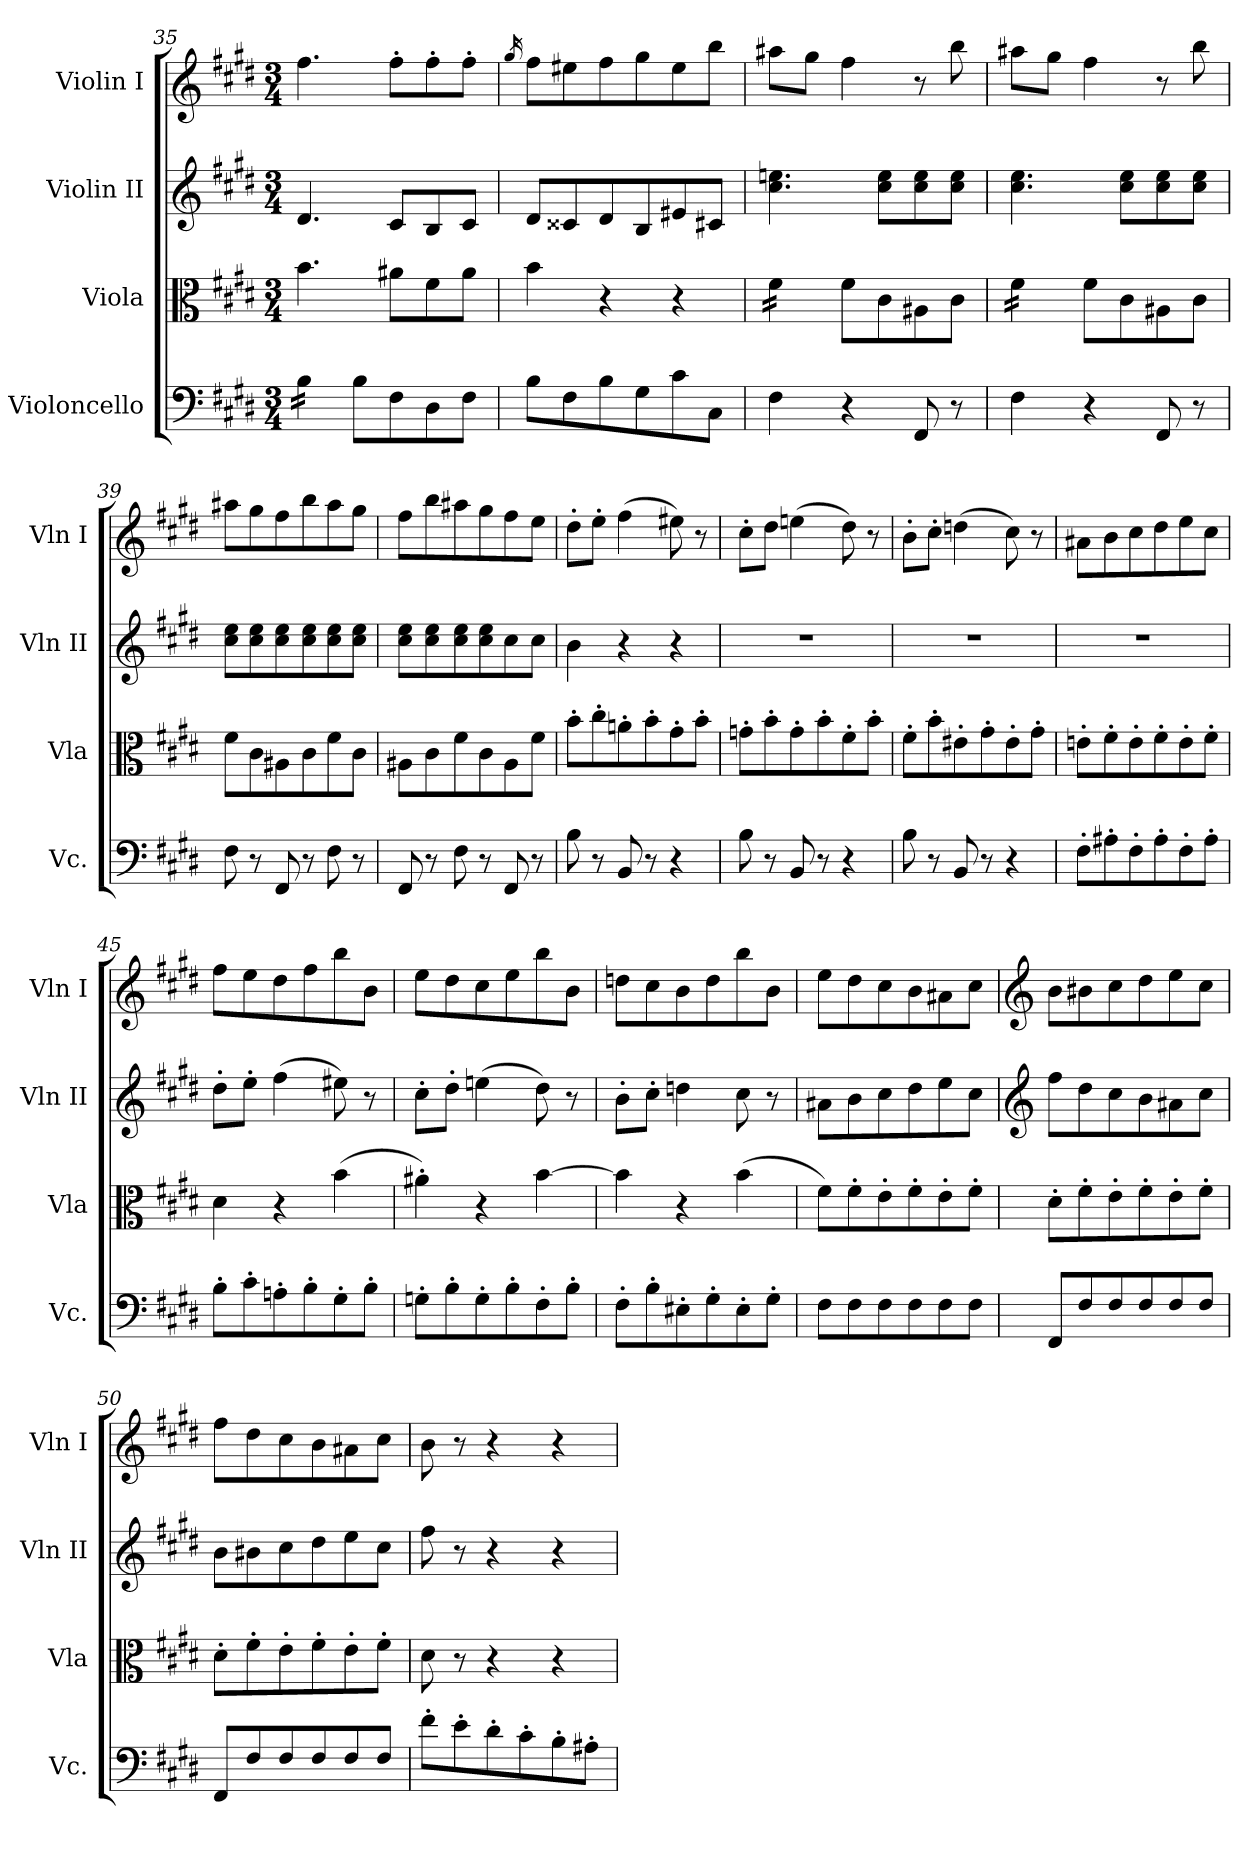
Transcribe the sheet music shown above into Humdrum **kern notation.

**kern	**kern	**kern	**kern
*part4	*part3	*part2	*part1
*staff4	*staff3	*staff2	*staff1
*I"Violoncello	*I"Viola	*I"Violin II	*I"Violin I
*I'Vc.	*I'Vla	*I'Vln II	*I'Vln I
*clefF4	*clefC3	*clefG2	*clefG2
*k[f#c#g#d#]	*k[f#c#g#d#]	*k[f#c#g#d#]	*k[f#c#g#d#]
*M3/4	*M3/4	*M3/4	*M3/4
=35	=35	=35	=35
*tremolo	*	*	*
16B\LL	4.b\	4.d#/	4.ff#\
16B\	.	.	.
16B\	.	.	.
16B\JJ	.	.	.
*Xtremolo	*	*	*
8B\L	.	.	.
8F#\	8a#X\L	8c#/L	8ff#'\L
8D#\	8f#\	8B/	8ff#'\
8F#\J	8a#\J	8c#/J	8ff#'\J
=36	=36	=36	=36
.	.	.	16qgg#/
8B\L	4b\	8d#/L	8ff#\L
8F#\	.	8c##X/	8ee#X\
8B\	4r	8d#/	8ff#\
8G#\	.	8B/	8gg#\
8c#\	4r	8e#X/	8ee#\
8C#\J	.	8c#X/J	8bb\J
!!LO:LB:g=z
=37	=37	=37	=37
*	*tremolo	*	*
4F#\	16f#\LL	4.cc#\ 4.een\	8aa#X\L
.	16f#\	.	.
.	16f#\	.	8gg#\J
.	16f#\JJ	.	.
*	*Xtremolo	*	*
4r	8f#\L	.	4ff#\
.	8c#\	8cc#\ 8ee\L	.
8FF#/	8A#X\	8cc#\ 8ee\	8r
8r	8c#\J	8cc#\ 8ee\J	8bb\
=38	=38	=38	=38
*	*tremolo	*	*
4F#\	16f#\LL	4.cc#\ 4.ee\	8aa#X\L
.	16f#\	.	.
.	16f#\	.	8gg#\J
.	16f#\JJ	.	.
*	*Xtremolo	*	*
4r	8f#\L	.	4ff#\
.	8c#\	8cc#\ 8ee\L	.
8FF#/	8A#X\	8cc#\ 8ee\	8r
8r	8c#\J	8cc#\ 8ee\J	8bb\
!!LO:LB:g=z
=39	=39	=39	=39
8F#\	8f#\L	8cc#\ 8ee\L	8aa#X\L
8r	8c#\	8cc#\ 8ee\	8gg#\
8FF#/	8A#X\	8cc#\ 8ee\	8ff#\
8r	8c#\	8cc#\ 8ee\	8bb\
8F#\	8f#\	8cc#\ 8ee\	8aa#\
8r	8c#\J	8cc#\ 8ee\J	8gg#\J
=40	=40	=40	=40
8FF#/	8A#X\L	8cc#\ 8ee\L	8ff#\L
8r	8c#\	8cc#\ 8ee\	8bb\
8F#\	8f#\	8cc#\ 8ee\	8aa#X\
8r	8c#\	8cc#\ 8ee\	8gg#\
8FF#/	8A#\	8cc#\	8ff#\
8r	8f#\J	8cc#\J	8ee\J
=41	=41	=41	=41
8B\	8b'\L	4b\	8dd#'\L
8r	8cc#'\	.	8ee'\J
8BB/	8an'\	4r	(4ff#\
8r	8b'\	.	.
4r	8g#'\	4r	8ee#X\)
.	8b'\J	.	8r
=42	=42	=42	=42
8B\	8gn'\L	2.r	8cc#'\L
8r	8b'\	.	8dd#\J
8BB/	8g'\	.	(4een\
8r	8b'\	.	.
4r	8f#'\	.	8dd#\)
.	8b'\J	.	8r
=43	=43	=43	=43
8B\	8f#'\L	2.r	8b'\L
8r	8b'\	.	8cc#'\J
8BB/	8e#X'\	.	(4ddn\
8r	8g#'\	.	.
4r	8e#'\	.	8cc#\)
.	8g#'\J	.	8r
=44	=44	=44	=44
8F#'\L	8en'\L	2.r	8a#X\L
8A#X'\	8f#'\	.	8b\
8F#'\	8e'\	.	8cc#\
8A#'\	8f#'\	.	8dd#\
8F#'\	8e'\	.	8ee\
8A#'\J	8f#'\J	.	8cc#\J
=45	=45	=45	=45
8B'\L	4d#\	8dd#'\L	8ff#\L
8c#'\	.	8ee'\J	8ee\
8An'\	4r	(4ff#\	8dd#\
8B'\	.	.	8ff#\
8G#'\	(4b\	8ee#X\)	8bb\
8B'\J	.	8r	8b\J
=46	=46	=46	=46
8Gn'\L	4a#X'\)	8cc#'\L	8ee\L
8B'\	.	8dd#'\J	8dd#\
8G'\	4r	(4een\	8cc#\
8B'\	.	.	8ee\
8F#'\	[4b\	8dd#\)	8bb\
8B'\J	.	8r	8b\J
!!LO:PB:g=z
=47	=47	=47	=47
8F#'\L	4b\]	8b'\L	8ddn\L
8B'\	.	8cc#'\J	8cc#\
8E#X'\	4r	4ddn\	8b\
8G#'\	.	.	8dd\
8E#'\	(4b\	8cc#\	8bb\
8G#'\J	.	8r	8b\J
=48	=48	=48	=48
8F#\L	8f#\L)	8a#X\L	8ee\L
8F#\	8f#'\	8b\	8dd#\
8F#\	8e'\	8cc#\	8cc#\
8F#\	8f#'\	8dd#\	8b\
8F#\	8e'\	8ee\	8a#X\
8F#\J	8f#'\J	8cc#\J	8cc#\J
!!LO:LB:g=z
=49	=49	=49	=49
*	*	*clefG2	*clefG2
8FF#/L	8d#'\L	8ff#\L	8b\L
8F#/	8f#'\	8dd#\	8b#X\
8F#/	8e'\	8cc#\	8cc#\
8F#/	8f#'\	8b\	8dd#\
8F#/	8e'\	8a#X\	8ee\
8F#/J	8f#'\J	8cc#\J	8cc#\J
=50	=50	=50	=50
8FF#/L	8d#'\L	8b\L	8ff#\L
8F#/	8f#'\	8b#X\	8dd#\
8F#/	8e'\	8cc#\	8cc#\
8F#/	8f#'\	8dd#\	8b\
8F#/	8e'\	8ee\	8a#X\
8F#/J	8f#'\J	8cc#\J	8cc#\J
=51	=51	=51	=51
8f#'\L	8d#\	8ff#\	8b\
8e'\	8r	8r	8r
8d#'\	4r	4r	4r
8c#'\	.	.	.
8B'\	4r	4r	4r
8A#X'\J	.	.	.
=	=	=	=
*-	*-	*-	*-
